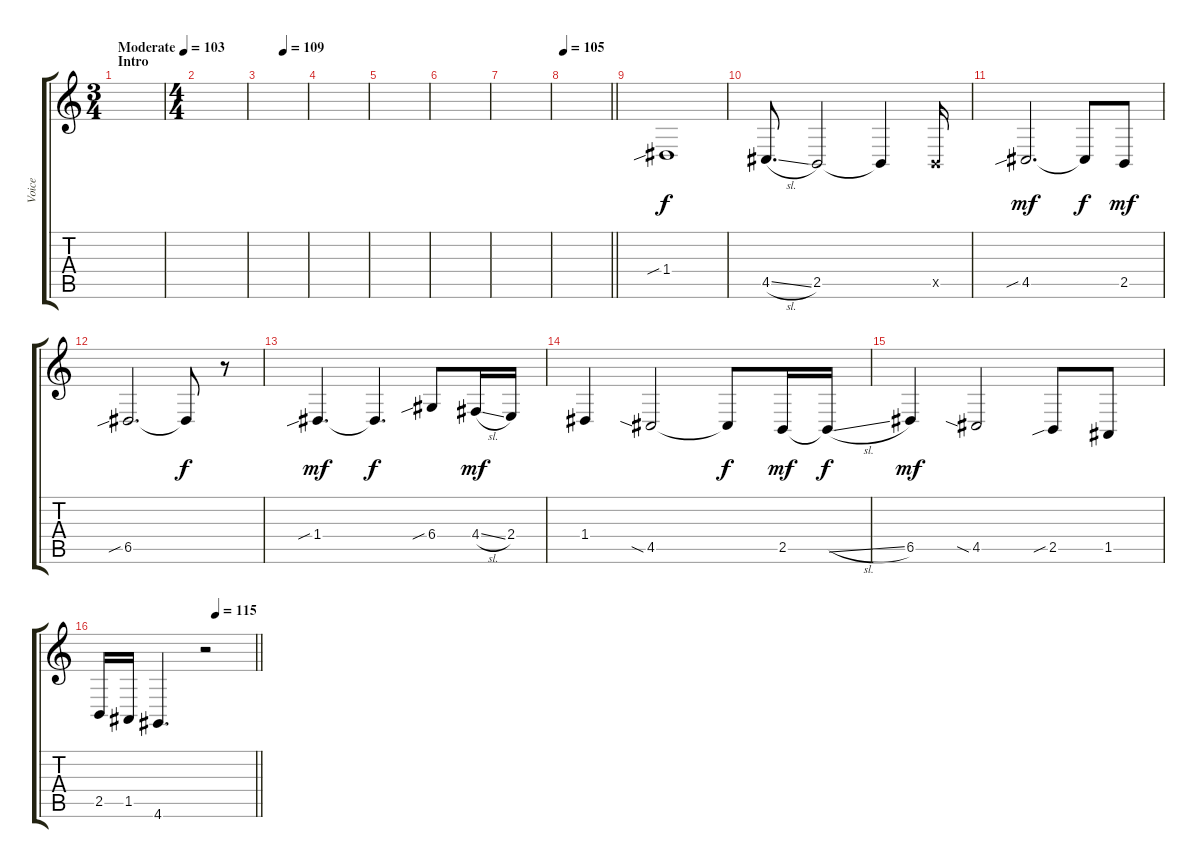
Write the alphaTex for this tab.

\track ("Voice" "Voice") {instrument lead2sawtooth}
\staff {score tabs}
\tuning (E4 B3 G3 D3 A2 E2) {hide}
\ts (3 4)
\section ("" "Intro")
\tempo (103 "Moderate")
\clef g2
\ks c
|
\ts (4 4)
|
\tempo (109 0.5)
|
|
|
|
|
\tempo 105
\barLineRight lightlight
|
\section ("" "")
1.4{sib}.1 |
4.5{sl}.8{d} 2.5.2 2.5{t}.4{dy f} 2.5{x}.16 |
4.5{sib}.2{d dy mf} 4.5{t}.8{dy f} 2.5.8{dy mf} |
6.5{sib}.2{d} 6.5{t}.8{dy f} r.8 |
1.4{sib}.4{d dy mf} 1.4{t}.4{d dy f} 6.4{sib}.8 4.4{sl}.16{dy mf} 2.4.16 |
1.4.4 4.5{sia}.2 4.5{t}.8{dy f} 2.5.16{dy mf} 2.5{sl t}.16{dy f} |
6.5.4{dy mf} 4.5{sia}.2 2.5{sib}.8 1.5.8 |
\tempo (115 0.75)
\barLineRight lightlight
2.5.16 1.5.16 4.6.4{d} r.2
